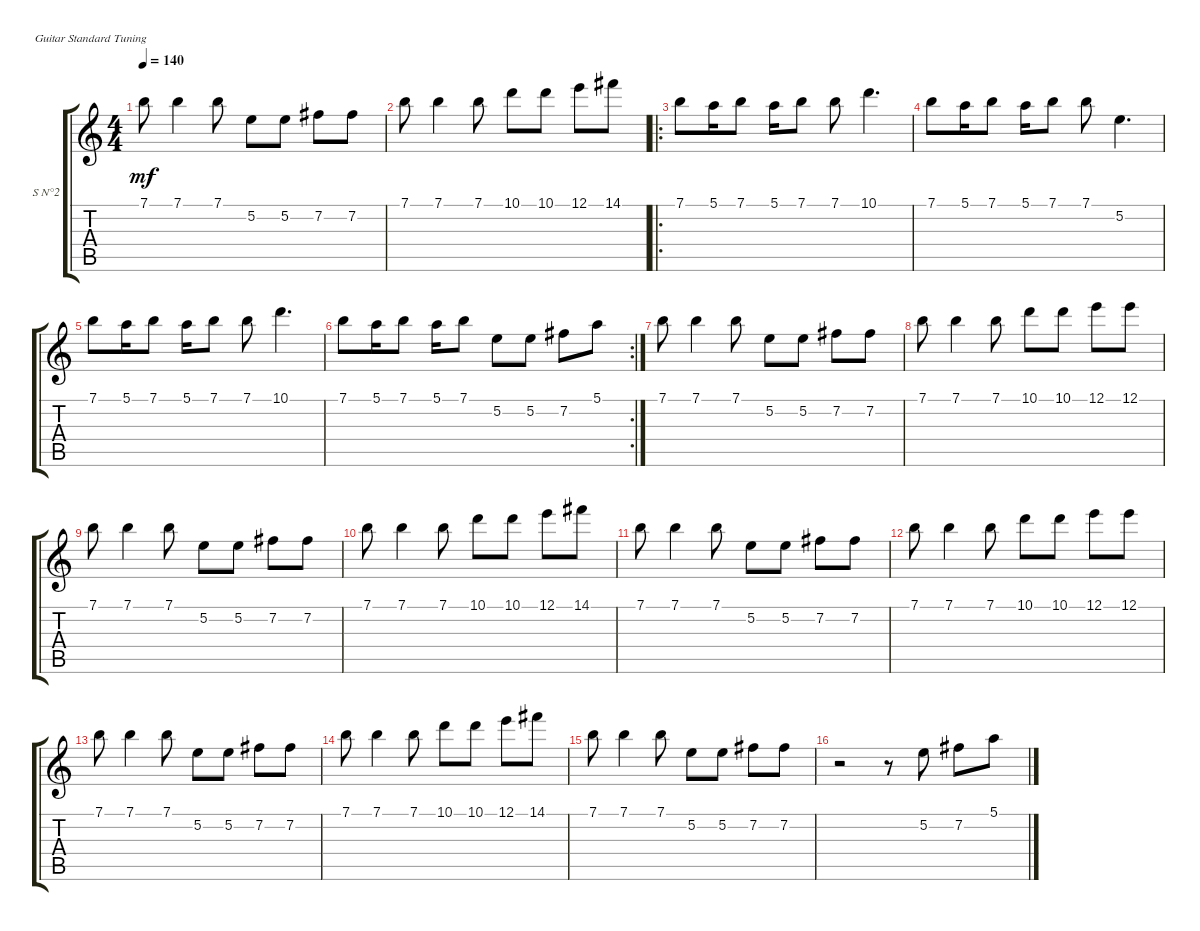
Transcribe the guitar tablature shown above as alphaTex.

\defaultSystemsLayout 4
\bracketExtendMode groupsimilarinstruments
\firstSystemTrackNameOrientation horizontal
\otherSystemsTrackNameOrientation horizontal
\track ("Synt N°2" "S N°2") {instrument acousticguitarsteel}
\staff {score tabs}
\tuning (E4 B3 G3 D3 A2 E2)
\ts (4 4)
\tempo 140
\clef g2
\ks c
7.1.8{dy mf} 7.1.4 7.1.8 5.2.8 5.2.8 7.2.8 7.2.8 |
7.1.8 7.1.4 7.1.8 10.1.8 10.1.8 12.1.8 14.1.8 |
\ro
7.1.8 5.1.16 7.1.8 5.1.16 7.1.8 7.1.8 10.1.4{d} |
7.1.8 5.1.16 7.1.8 5.1.16 7.1.8 7.1.8 5.2.4{d} |
7.1.8 5.1.16 7.1.8 5.1.16 7.1.8 7.1.8 10.1.4{d} |
\rc 2
7.1.8 5.1.16 7.1.8 5.1.16 7.1.8 5.2.8 5.2.8 7.2.8 5.1.8 |
7.1.8 7.1.4 7.1.8 5.2.8 5.2.8 7.2.8 7.2.8 |
7.1.8 7.1.4 7.1.8 10.1.8 10.1.8 12.1.8 12.1.8 |
7.1.8 7.1.4 7.1.8 5.2.8 5.2.8 7.2.8 7.2.8 |
7.1.8 7.1.4 7.1.8 10.1.8 10.1.8 12.1.8 14.1.8 |
7.1.8 7.1.4 7.1.8 5.2.8 5.2.8 7.2.8 7.2.8 |
7.1.8 7.1.4 7.1.8 10.1.8 10.1.8 12.1.8 12.1.8 |
7.1.8 7.1.4 7.1.8 5.2.8 5.2.8 7.2.8 7.2.8 |
7.1.8 7.1.4 7.1.8 10.1.8 10.1.8 12.1.8 14.1.8 |
7.1.8 7.1.4 7.1.8 5.2.8 5.2.8 7.2.8 7.2.8 |
r.2 r.8 5.2.8 7.2.8 5.1.8
